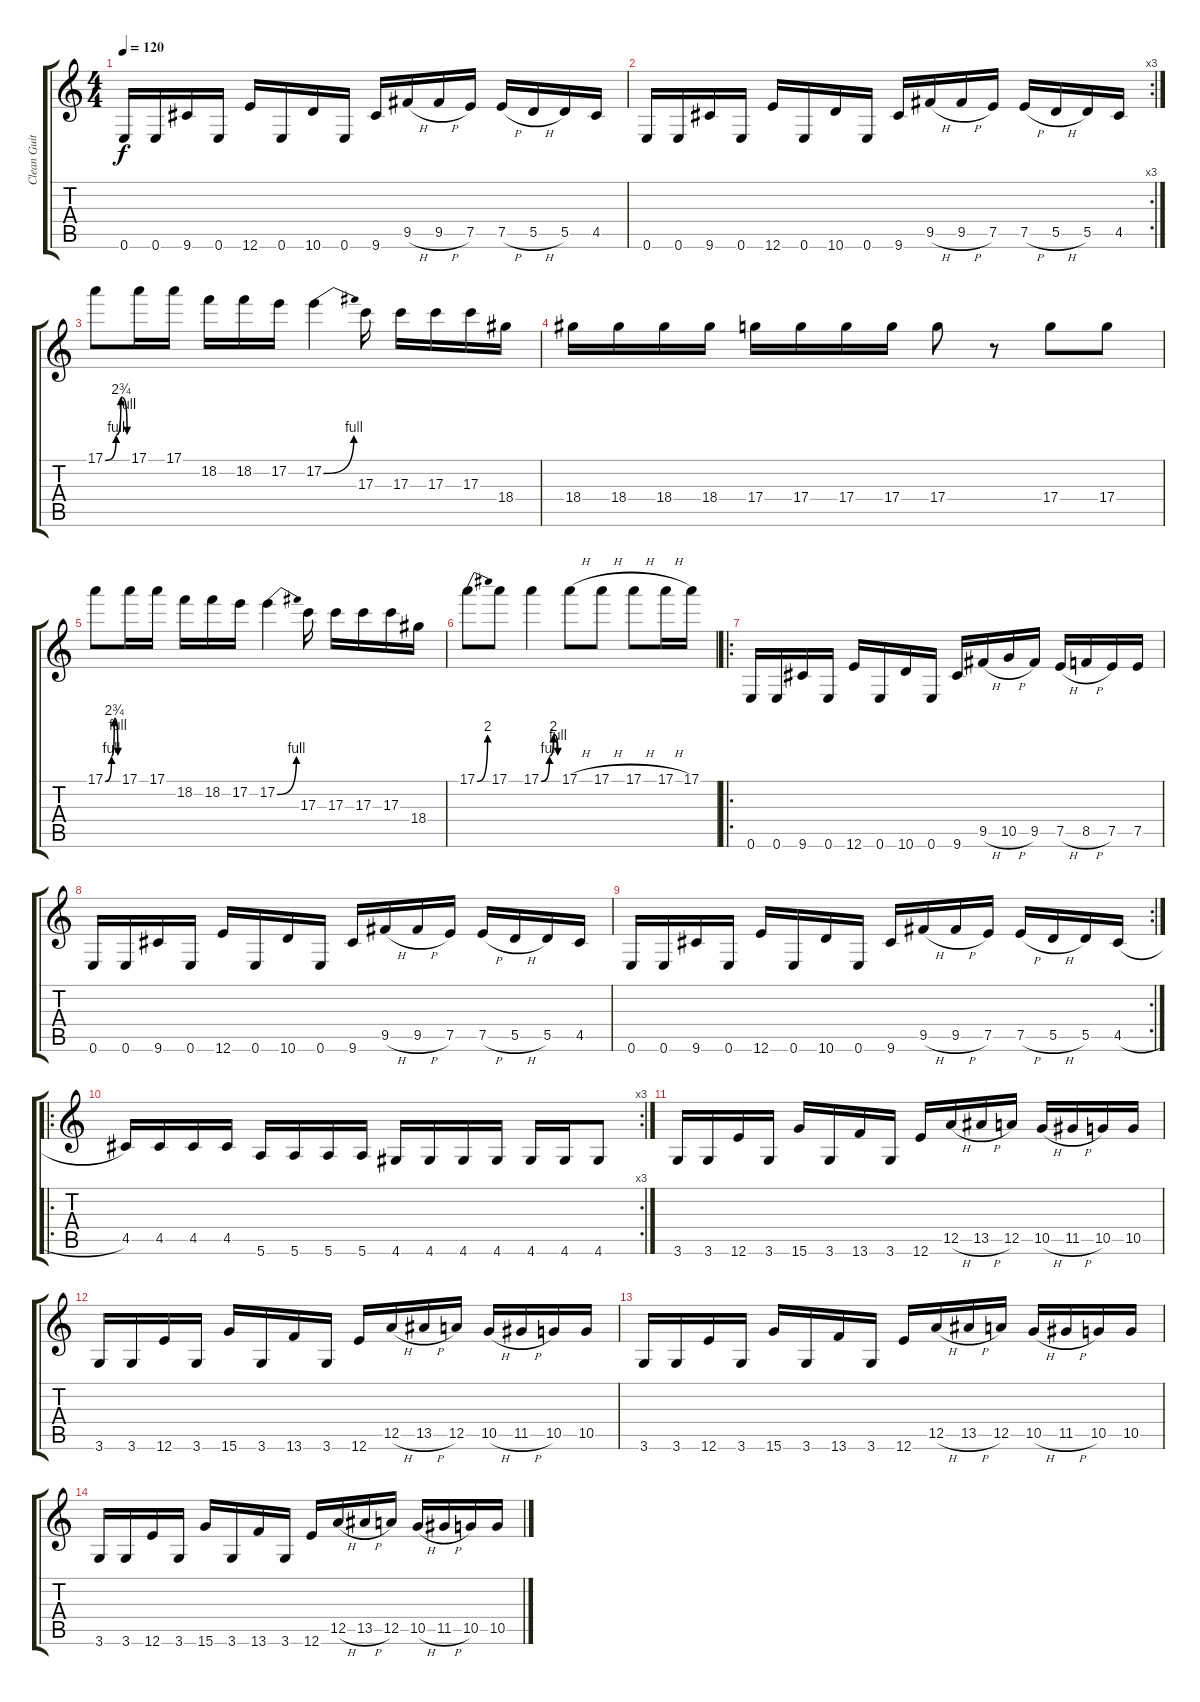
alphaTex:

\track ("Clean Guitar" "Clean Guit") {instrument electricguitarclean}
\staff {score tabs}
\tuning (E4 B3 G3 D3 A2 E2) {hide}
\ts (4 4)
\tempo 120
\clef g2
\ks c
0.6.16{dy f} 0.6.16 9.6.16 0.6.16 12.6.16 0.6.16 10.6.16 0.6.16 9.6.16 9.5{h}.16 9.5{h}.16 7.5.16 7.5{h}.16 5.5{h}.16 5.5.16 4.5.16 |
\rc 3
0.6.16 0.6.16 9.6.16 0.6.16 12.6.16 0.6.16 10.6.16 0.6.16 9.6.16 9.5{h}.16 9.5{h}.16 7.5.16 7.5{h}.16 5.5{h}.16 5.5.16 4.5.16 |
17.1{be (custom 0 0 30 4 43 11 60 4)}.8{volume 16 instrument overdrivenguitar} 17.1.16 17.1.16 18.2.16 18.2.16 17.2.16 17.2{be (bend 0 0 60 4)}.4 17.3.16 17.3.16 17.3.16 17.3.16 18.4.16 |
18.4.16 18.4.16 18.4.16 18.4.16 17.4.16 17.4.16 17.4.16 17.4.16 17.4.8 r.8 17.4.8 17.4.8 |
17.1{be (custom 0 0 30 4 43 11 60 4)}.8 17.1.16 17.1.16 18.2.16 18.2.16 17.2.16 17.2{be (bend 0 0 60 4)}.4 17.3.16 17.3.16 17.3.16 17.3.16 18.4.16 |
17.1{be (bend 0 0 60 8)}.8 17.1.8 17.1{be (custom 0 0 30 4 44 8 60 4)}.4 17.1{h}.8 17.1{h}.8 17.1{h}.8 17.1{h}.16 17.1.16 |
\ro
0.6.16{volume 14 instrument electricguitarclean} 0.6.16 9.6.16 0.6.16 12.6.16 0.6.16 10.6.16 0.6.16 9.6.16 9.5{h}.16 10.5{h}.16 9.5.16 7.5{h}.16 8.5{h}.16 7.5.16 7.5.16 |
0.6.16 0.6.16 9.6.16 0.6.16 12.6.16 0.6.16 10.6.16 0.6.16 9.6.16 9.5{h}.16 9.5{h}.16 7.5.16 7.5{h}.16 5.5{h}.16 5.5.16 4.5.16 |
\rc 2
0.6.16 0.6.16 9.6.16 0.6.16 12.6.16 0.6.16 10.6.16 0.6.16 9.6.16 9.5{h}.16 9.5{h}.16 7.5.16 7.5{h}.16 5.5{h}.16 5.5.16 4.5{h}.16 |
\ro
\rc 3
4.5.16 4.5.16 4.5.16 4.5.16 5.6.16 5.6.16 5.6.16 5.6.16 4.6.16 4.6.16 4.6.16 4.6.16 4.6.16 4.6.16 4.6.8 |
3.6.16 3.6.16 12.6.16 3.6.16 15.6.16 3.6.16 13.6.16 3.6.16 12.6.16 12.5{h}.16 13.5{h}.16 12.5.16 10.5{h}.16 11.5{h}.16 10.5.16 10.5.16 |
3.6.16 3.6.16 12.6.16 3.6.16 15.6.16 3.6.16 13.6.16 3.6.16 12.6.16 12.5{h}.16 13.5{h}.16 12.5.16 10.5{h}.16 11.5{h}.16 10.5.16 10.5.16 |
3.6.16 3.6.16 12.6.16 3.6.16 15.6.16 3.6.16 13.6.16 3.6.16 12.6.16 12.5{h}.16 13.5{h}.16 12.5.16 10.5{h}.16 11.5{h}.16 10.5.16 10.5.16 |
3.6.16 3.6.16 12.6.16 3.6.16 15.6.16 3.6.16 13.6.16 3.6.16 12.6.16 12.5{h}.16 13.5{h}.16 12.5.16 10.5{h}.16 11.5{h}.16 10.5.16 10.5.16
